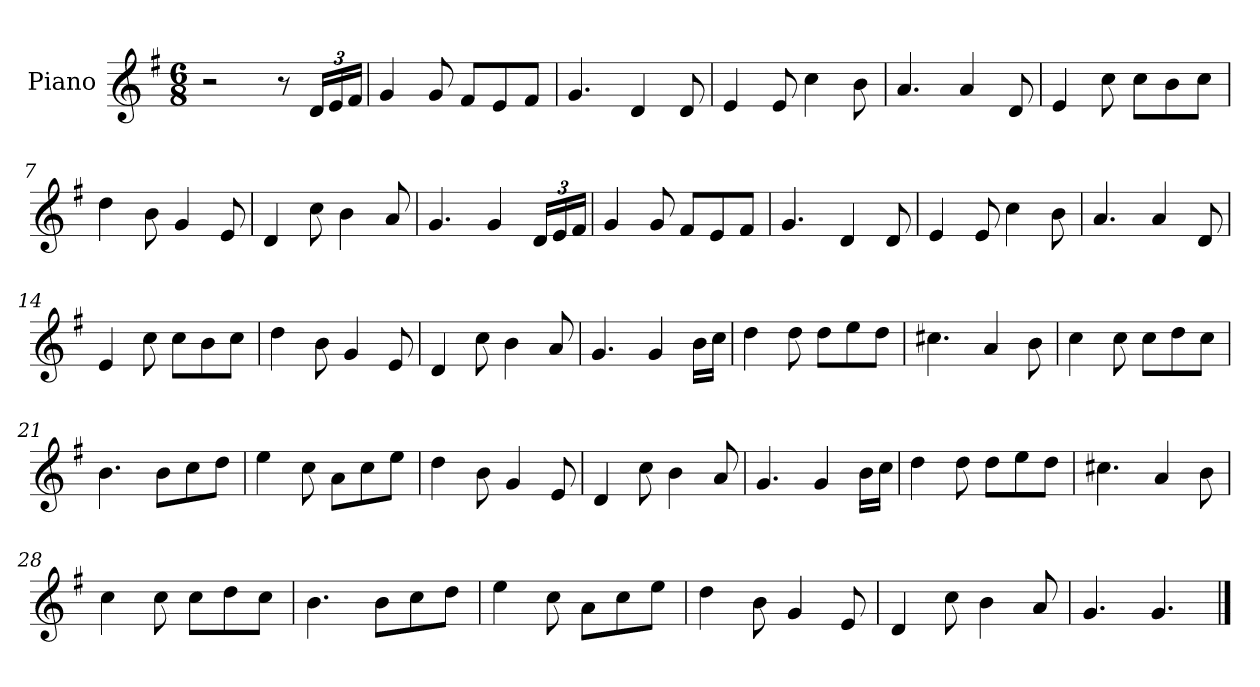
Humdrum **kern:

**kern
*part1
*staff1
*I"Piano
*I'Pno
*clefG2
*k[f#]
*M6/8
=1
2r
8r
*Xbrackettup
24d/LL
24e/
24f#/JJ
=2
4g/
8g/
8f#/L
8e/
8f#/J
=3
4.g/
4d/
8d/
=4
4e/
8e/
4cc\
8b\
=5
4.a/
4a/
8d/
=6
4e/
8cc\
8cc\L
8b\
8cc\J
=7
4dd\
8b\
4g/
8e/
=8
4d/
8cc\
4b\
8a/
=9
4.g/
4g/
24d/LL
24e/
24f#/JJ
=10
4g/
8g/
8f#/L
8e/
8f#/J
=11
4.g/
4d/
8d/
=12
4e/
8e/
4cc\
8b\
=13
4.a/
4a/
8d/
=14
4e/
8cc\
8cc\L
8b\
8cc\J
=15
4dd\
8b\
4g/
8e/
=16
4d/
8cc\
4b\
8a/
=17
4.g/
4g/
16b\LL
16cc\JJ
=18
4dd\
8dd\
8dd\L
8ee\
8dd\J
=19
4.cc#X\
4a/
8b\
=20
4cc\
8cc\
8cc\L
8dd\
8cc\J
=21
4.b\
8b\L
8cc\
8dd\J
=22
4ee\
8cc\
8a\L
8cc\
8ee\J
=23
4dd\
8b\
4g/
8e/
=24
4d/
8cc\
4b\
8a/
=25
4.g/
4g/
16b\LL
16cc\JJ
=26
4dd\
8dd\
8dd\L
8ee\
8dd\J
=27
4.cc#X\
4a/
8b\
=28
4cc\
8cc\
8cc\L
8dd\
8cc\J
=29
4.b\
8b\L
8cc\
8dd\J
=30
4ee\
8cc\
8a\L
8cc\
8ee\J
=31
4dd\
8b\
4g/
8e/
=32
4d/
8cc\
4b\
8a/
=33
4.g/
4.g/
==
*-
